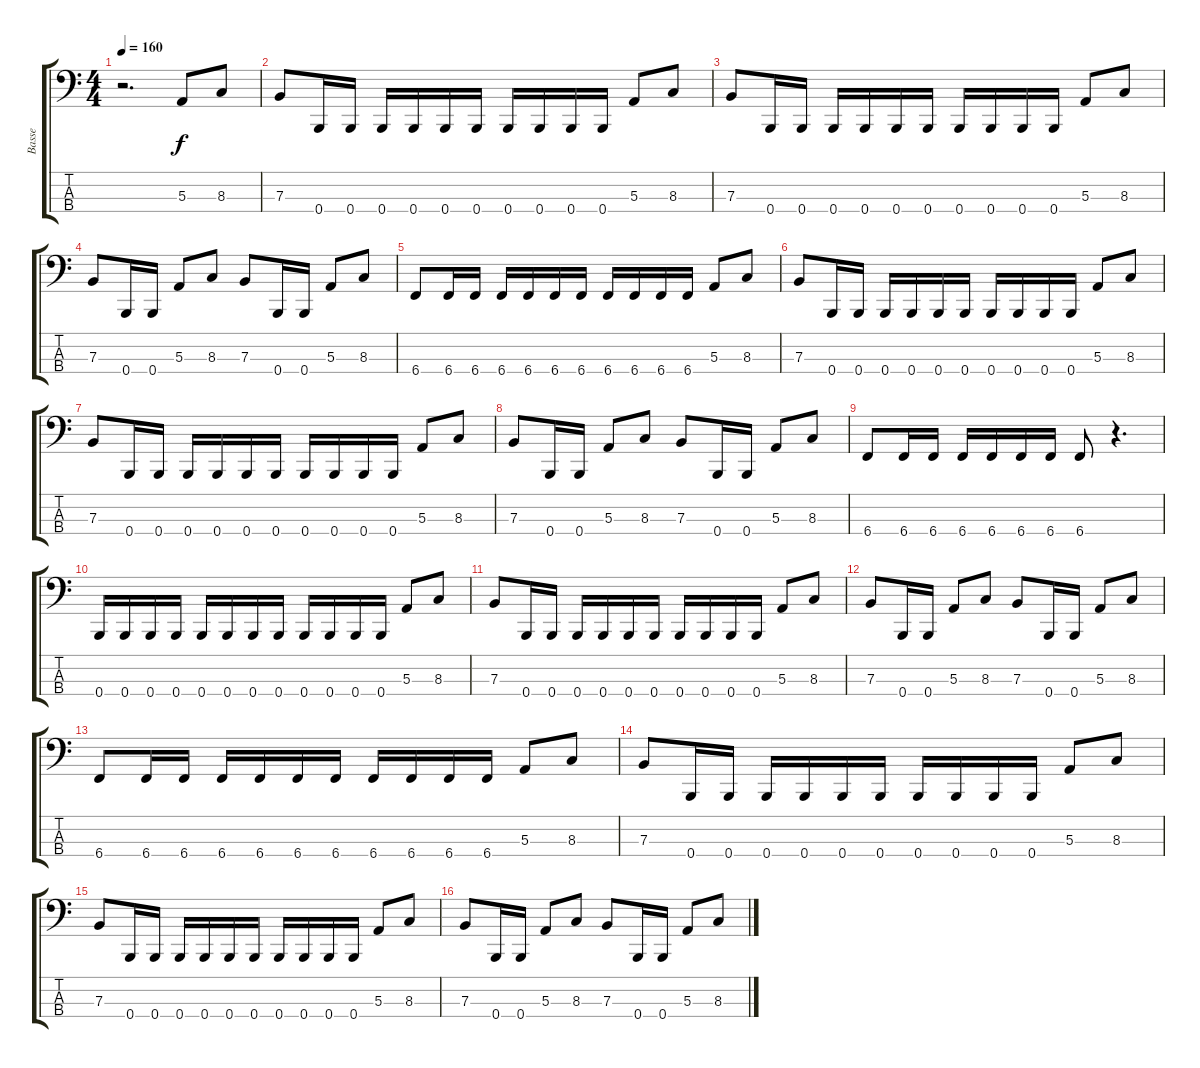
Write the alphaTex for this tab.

\track ("Basse" "Basse") {instrument electricbasspick}
\staff {score tabs}
\tuning (D2 A1 E1 B0) {hide}
\ts (4 4)
\tempo 160
\clef f4
\ks c
r.2{d dy f instrument electricbasspick} 5.3.8 8.3.8 |
7.3.8 0.4.16 0.4.16 0.4.16 0.4.16 0.4.16 0.4.16 0.4.16 0.4.16 0.4.16 0.4.16 5.3.8 8.3.8 |
7.3.8 0.4.16 0.4.16 0.4.16 0.4.16 0.4.16 0.4.16 0.4.16 0.4.16 0.4.16 0.4.16 5.3.8 8.3.8 |
7.3.8 0.4.16 0.4.16 5.3.8 8.3.8 7.3.8 0.4.16 0.4.16 5.3.8 8.3.8 |
6.4.8 6.4.16 6.4.16 6.4.16 6.4.16 6.4.16 6.4.16 6.4.16 6.4.16 6.4.16 6.4.16 5.3.8 8.3.8 |
7.3.8 0.4.16 0.4.16 0.4.16 0.4.16 0.4.16 0.4.16 0.4.16 0.4.16 0.4.16 0.4.16 5.3.8 8.3.8 |
7.3.8 0.4.16 0.4.16 0.4.16 0.4.16 0.4.16 0.4.16 0.4.16 0.4.16 0.4.16 0.4.16 5.3.8 8.3.8 |
7.3.8 0.4.16 0.4.16 5.3.8 8.3.8 7.3.8 0.4.16 0.4.16 5.3.8 8.3.8 |
6.4.8 6.4.16 6.4.16 6.4.16 6.4.16 6.4.16 6.4.16 6.4.8 r.4{d} |
0.4.16 0.4.16 0.4.16 0.4.16 0.4.16 0.4.16 0.4.16 0.4.16 0.4.16 0.4.16 0.4.16 0.4.16 5.3.8 8.3.8 |
7.3.8 0.4.16 0.4.16 0.4.16 0.4.16 0.4.16 0.4.16 0.4.16 0.4.16 0.4.16 0.4.16 5.3.8 8.3.8 |
7.3.8 0.4.16 0.4.16 5.3.8 8.3.8 7.3.8 0.4.16 0.4.16 5.3.8 8.3.8 |
6.4.8 6.4.16 6.4.16 6.4.16 6.4.16 6.4.16 6.4.16 6.4.16 6.4.16 6.4.16 6.4.16 5.3.8 8.3.8 |
7.3.8 0.4.16 0.4.16 0.4.16 0.4.16 0.4.16 0.4.16 0.4.16 0.4.16 0.4.16 0.4.16 5.3.8 8.3.8 |
7.3.8 0.4.16 0.4.16 0.4.16 0.4.16 0.4.16 0.4.16 0.4.16 0.4.16 0.4.16 0.4.16 5.3.8 8.3.8 |
7.3.8 0.4.16 0.4.16 5.3.8 8.3.8 7.3.8 0.4.16 0.4.16 5.3.8 8.3.8
